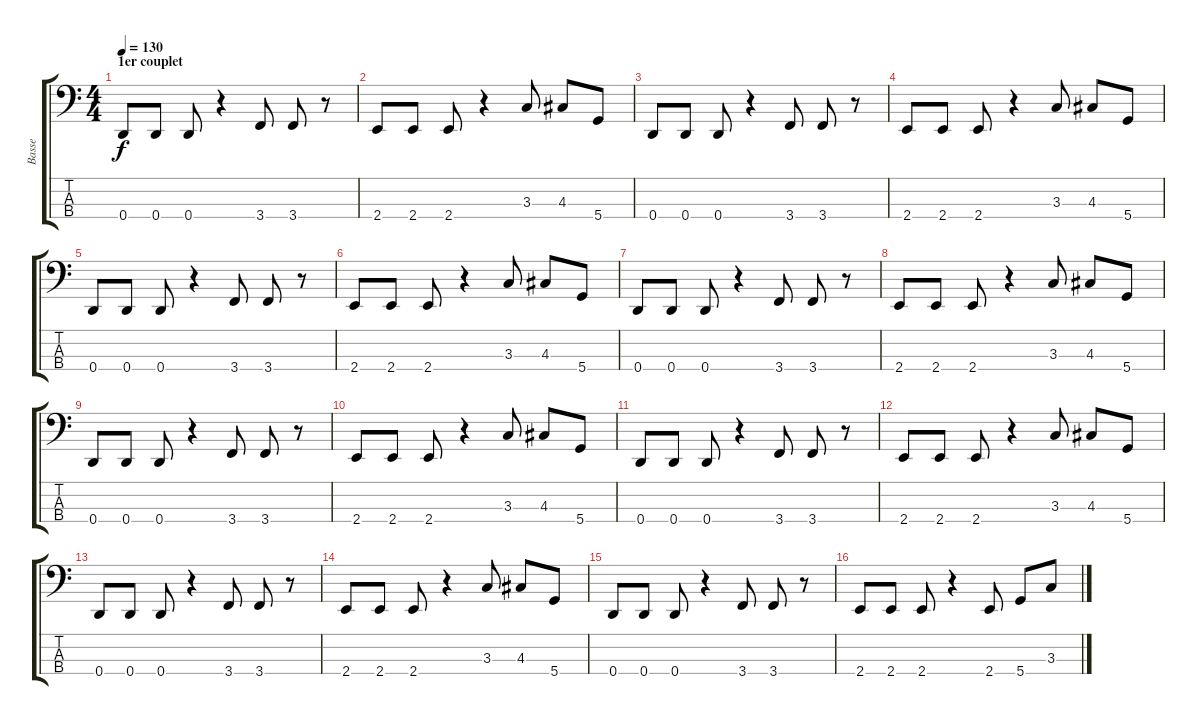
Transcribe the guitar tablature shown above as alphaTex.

\track ("Basse" "Basse") {instrument electricbasspick}
\staff {score tabs}
\tuning (G2 D2 A1 D1) {hide}
\ts (4 4)
\section ("" "1er couplet")
\tempo 130
\clef f4
\ks c
0.4.8{dy f} 0.4.8 0.4.8 r.4 3.4.8 3.4.8 r.8 |
2.4.8 2.4.8 2.4.8 r.4 3.3.8 4.3.8 5.4.8 |
0.4.8 0.4.8 0.4.8 r.4 3.4.8 3.4.8 r.8 |
2.4.8 2.4.8 2.4.8 r.4 3.3.8 4.3.8 5.4.8 |
0.4.8 0.4.8 0.4.8 r.4 3.4.8 3.4.8 r.8 |
2.4.8 2.4.8 2.4.8 r.4 3.3.8 4.3.8 5.4.8 |
0.4.8 0.4.8 0.4.8 r.4 3.4.8 3.4.8 r.8 |
2.4.8 2.4.8 2.4.8 r.4 3.3.8 4.3.8 5.4.8 |
0.4.8 0.4.8 0.4.8 r.4 3.4.8 3.4.8 r.8 |
2.4.8 2.4.8 2.4.8 r.4 3.3.8 4.3.8 5.4.8 |
0.4.8 0.4.8 0.4.8 r.4 3.4.8 3.4.8 r.8 |
2.4.8 2.4.8 2.4.8 r.4 3.3.8 4.3.8 5.4.8 |
0.4.8 0.4.8 0.4.8 r.4 3.4.8 3.4.8 r.8 |
2.4.8 2.4.8 2.4.8 r.4 3.3.8 4.3.8 5.4.8 |
0.4.8 0.4.8 0.4.8 r.4 3.4.8 3.4.8 r.8 |
2.4.8 2.4.8 2.4.8 r.4 2.4.8 5.4.8 3.3.8
